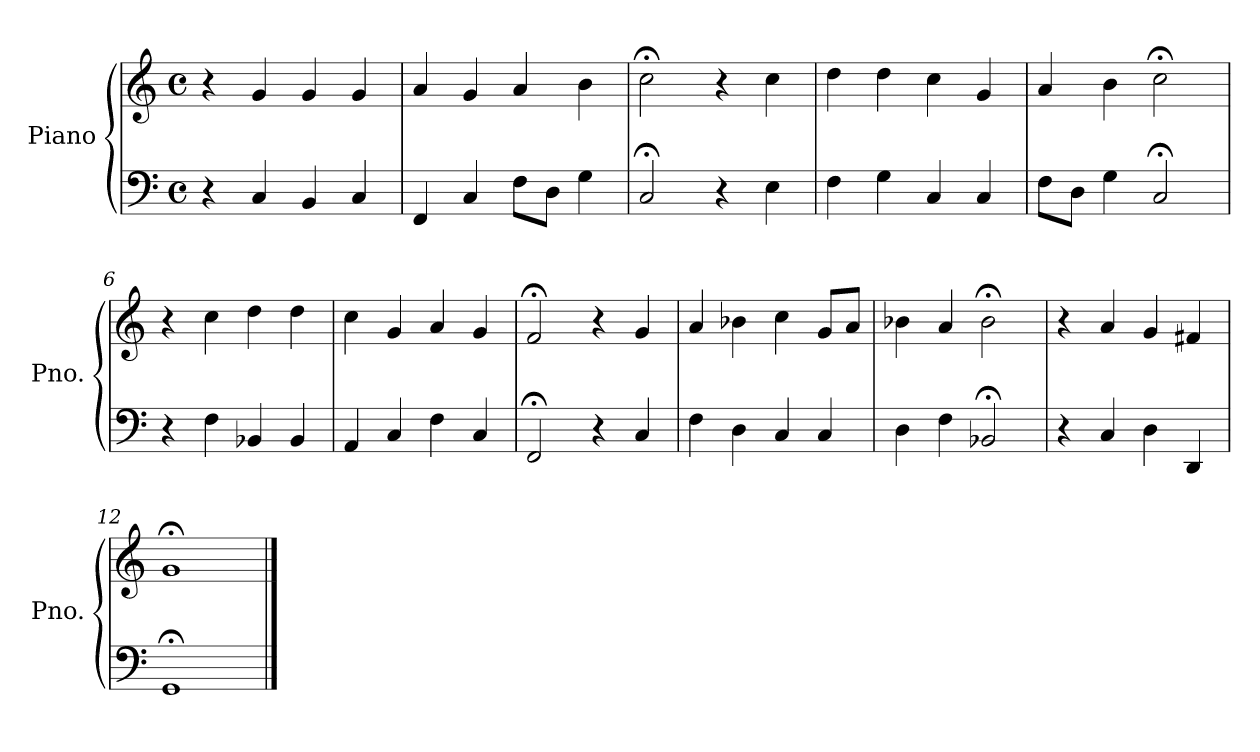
**kern	**kern
*part1	*part1
*staff2	*staff1
*I"Piano	*
*I'Pno.	*
*clefF4	*clefG2
*k[]	*k[]
*M4/4	*M4/4
*met(c)	*met(c)
=1	=1
4r	4r
4C/	4g/
4BB/	4g/
4C/	4g/
=2	=2
4FF/	4a/
4C/	4g/
8F\L	4a/
8D\J	.
4G\	4b\
=3	=3
2C;</	2cc;<\
4r	4r
4E\	4cc\
=4	=4
4F\	4dd\
4G\	4dd\
4C/	4cc\
4C/	4g/
=5	=5
8F\L	4a/
8D\J	.
4G\	4b\
2C;</	2cc;<\
=6	=6
4r	4r
4F\	4cc\
4BB-X/	4dd\
4BB-/	4dd\
=7	=7
4AA/	4cc\
4C/	4g/
4F\	4a/
4C/	4g/
!!LO:LB:g=z
=8	=8
2FF;</	2f;</
4r	4r
4C/	4g/
=9	=9
4F\	4a/
4D\	4b-X\
4C/	4cc\
4C/	8g/L
.	8a/J
=10	=10
4D\	4b-X\
4F\	4a/
2BB-X;</	2b-;<\
=11	=11
4r	4r
4C/	4a/
4D\	4g/
4DD/	4f#X/
=12	=12
1GG;<	1g;<
==	==
*-	*-
